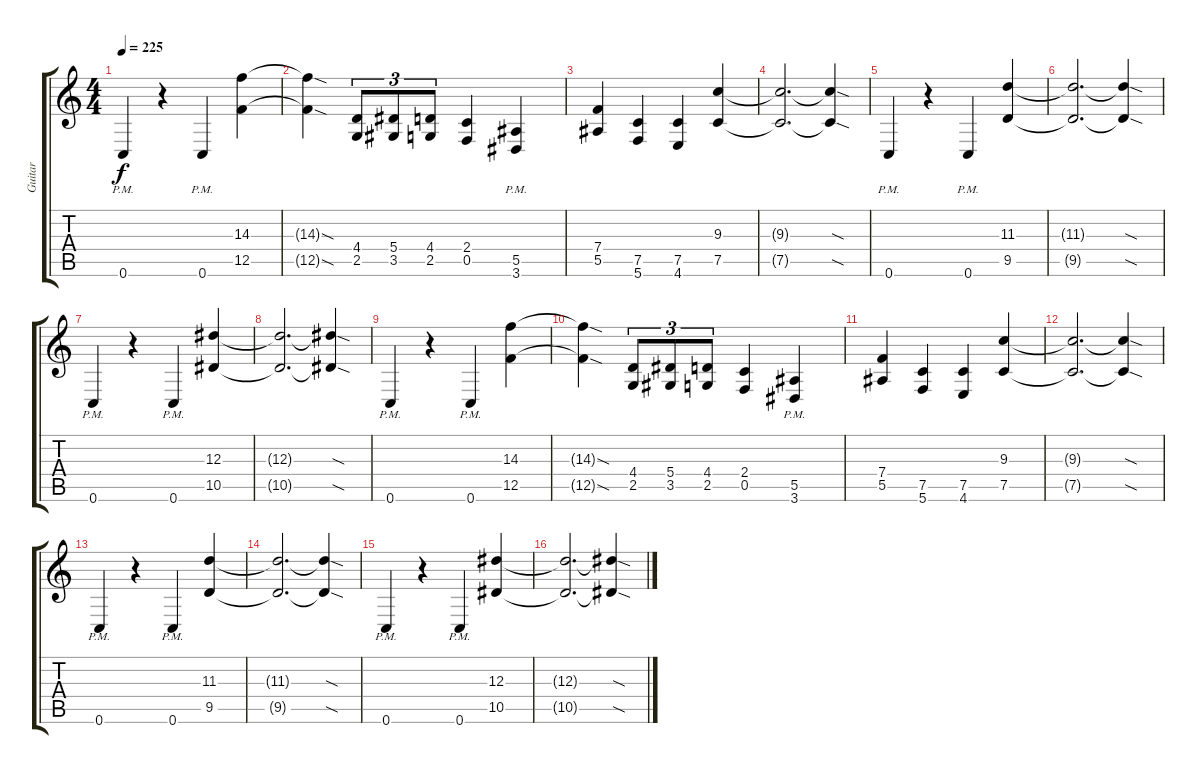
\track ("Guitar" "Guitar") {instrument distortionguitar}
\staff {score tabs}
\tuning (C4 G3 Eb3 Bb2 F2 C2) {hide}
\ts (4 4)
\tempo 225
\clef g2
\ks c
0.6{pm}.4{dy f} r.4 0.6{pm}.4 (14.3 12.5).4 |
(14.3{sod t} 12.5{sod t}).4 (4.4 2.5).8{tu (3 2)} (5.4 3.5).8{tu (3 2)} (4.4 2.5).8{tu (3 2)} (2.4 0.5).4 (5.5{pm} 3.6{pm}).4 |
(7.4 5.5).4 (7.5 5.6).4 (7.5 4.6).4 (9.3 7.5).4 |
(9.3{t} 7.5{t}).2{d} (9.3{sod t} 7.5{sod t}).4 |
0.6{pm}.4 r.4 0.6{pm}.4 (11.3 9.5).4 |
(11.3{t} 9.5{t}).2{d} (11.3{sod t} 9.5{sod t}).4 |
0.6{pm}.4 r.4 0.6{pm}.4 (12.3 10.5).4 |
(12.3{t} 10.5{t}).2{d} (12.3{sod t} 10.5{sod t}).4 |
0.6{pm}.4 r.4 0.6{pm}.4 (14.3 12.5).4 |
(14.3{sod t} 12.5{sod t}).4 (4.4 2.5).8{tu (3 2)} (5.4 3.5).8{tu (3 2)} (4.4 2.5).8{tu (3 2)} (2.4 0.5).4 (5.5{pm} 3.6{pm}).4 |
(7.4 5.5).4 (7.5 5.6).4 (7.5 4.6).4 (9.3 7.5).4 |
(9.3{t} 7.5{t}).2{d} (9.3{sod t} 7.5{sod t}).4 |
0.6{pm}.4 r.4 0.6{pm}.4 (11.3 9.5).4 |
(11.3{t} 9.5{t}).2{d} (11.3{sod t} 9.5{sod t}).4 |
0.6{pm}.4 r.4 0.6{pm}.4 (12.3 10.5).4 |
(12.3{t} 10.5{t}).2{d} (12.3{sod t} 10.5{sod t}).4
